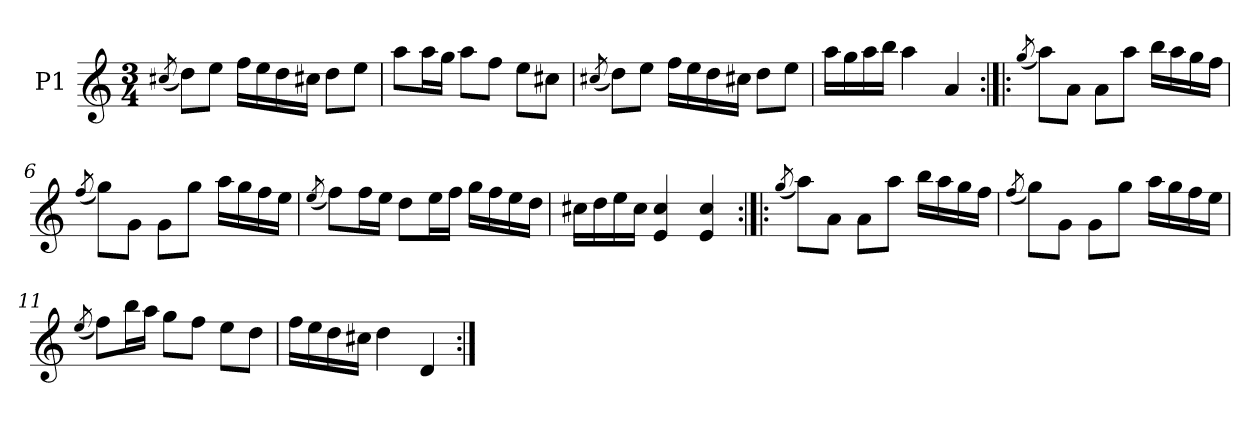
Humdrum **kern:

**kern
*part1
*staff1
*I"P1
!!LO:PB:g=z
*clefG2
*k[]
*C:
*M3/4
=1
(8qcc#Xi/
8ddi\L)
8eei\J
16ffi\LL
16eei\
16ddi\
16cc#i\JJ
8ddi\L
8eei\J
=2
8aai\L
16aai\L
16ggi\JJ
8aai\L
8ffi\J
8eei\L
8cc#Xi\J
=3
(8qcc#Xi/
8ddi\L)
8eei\J
16ffi\LL
16eei\
16ddi\
16cc#i\JJ
8ddi\L
8eei\J
=4
16aai\LL
16ggi\
16aai\
16bbi\JJ
4aai\
4ai/
!!LO:LB:g=z
=5:|!|:
(8qggi/
8aai\L)
8ai\J
8ai\L
8aai\J
16bbi\LL
16aai\
16ggi\
16ffi\JJ
=6
(8qffi/
8ggi\L)
8gi\J
8gi\L
8ggi\J
16aai\LL
16ggi\
16ffi\
16eei\JJ
=7
(8qeei/
8ffi\L)
16ffi\L
16eei\JJ
8ddi\L
16eei\L
16ffi\JJ
16ggi\LL
16ffi\
16eei\
16ddi\JJ
=8
16cc#Xi\LL
16ddi\
16eei\
16cc#i\JJ
4ei/ 4cc#i
4ei/ 4cc#i
!!LO:LB:g=z
=9:|!|:
(8qggi/
8aai\L)
8ai\J
8ai\L
8aai\J
16bbi\LL
16aai\
16ggi\
16ffi\JJ
=10
(8qffi/
8ggi\L)
8gi\J
8gi\L
8ggi\J
16aai\LL
16ggi\
16ffi\
16eei\JJ
=11
(8qeei/
8ffi\L)
16bbi\L
16aai\JJ
8ggi\L
8ffi\J
8eei\L
8ddi\J
=12
16ffi\LL
16eei\
16ddi\
16cc#Xi\JJ
4ddi\
4di/
=:|!
*-
